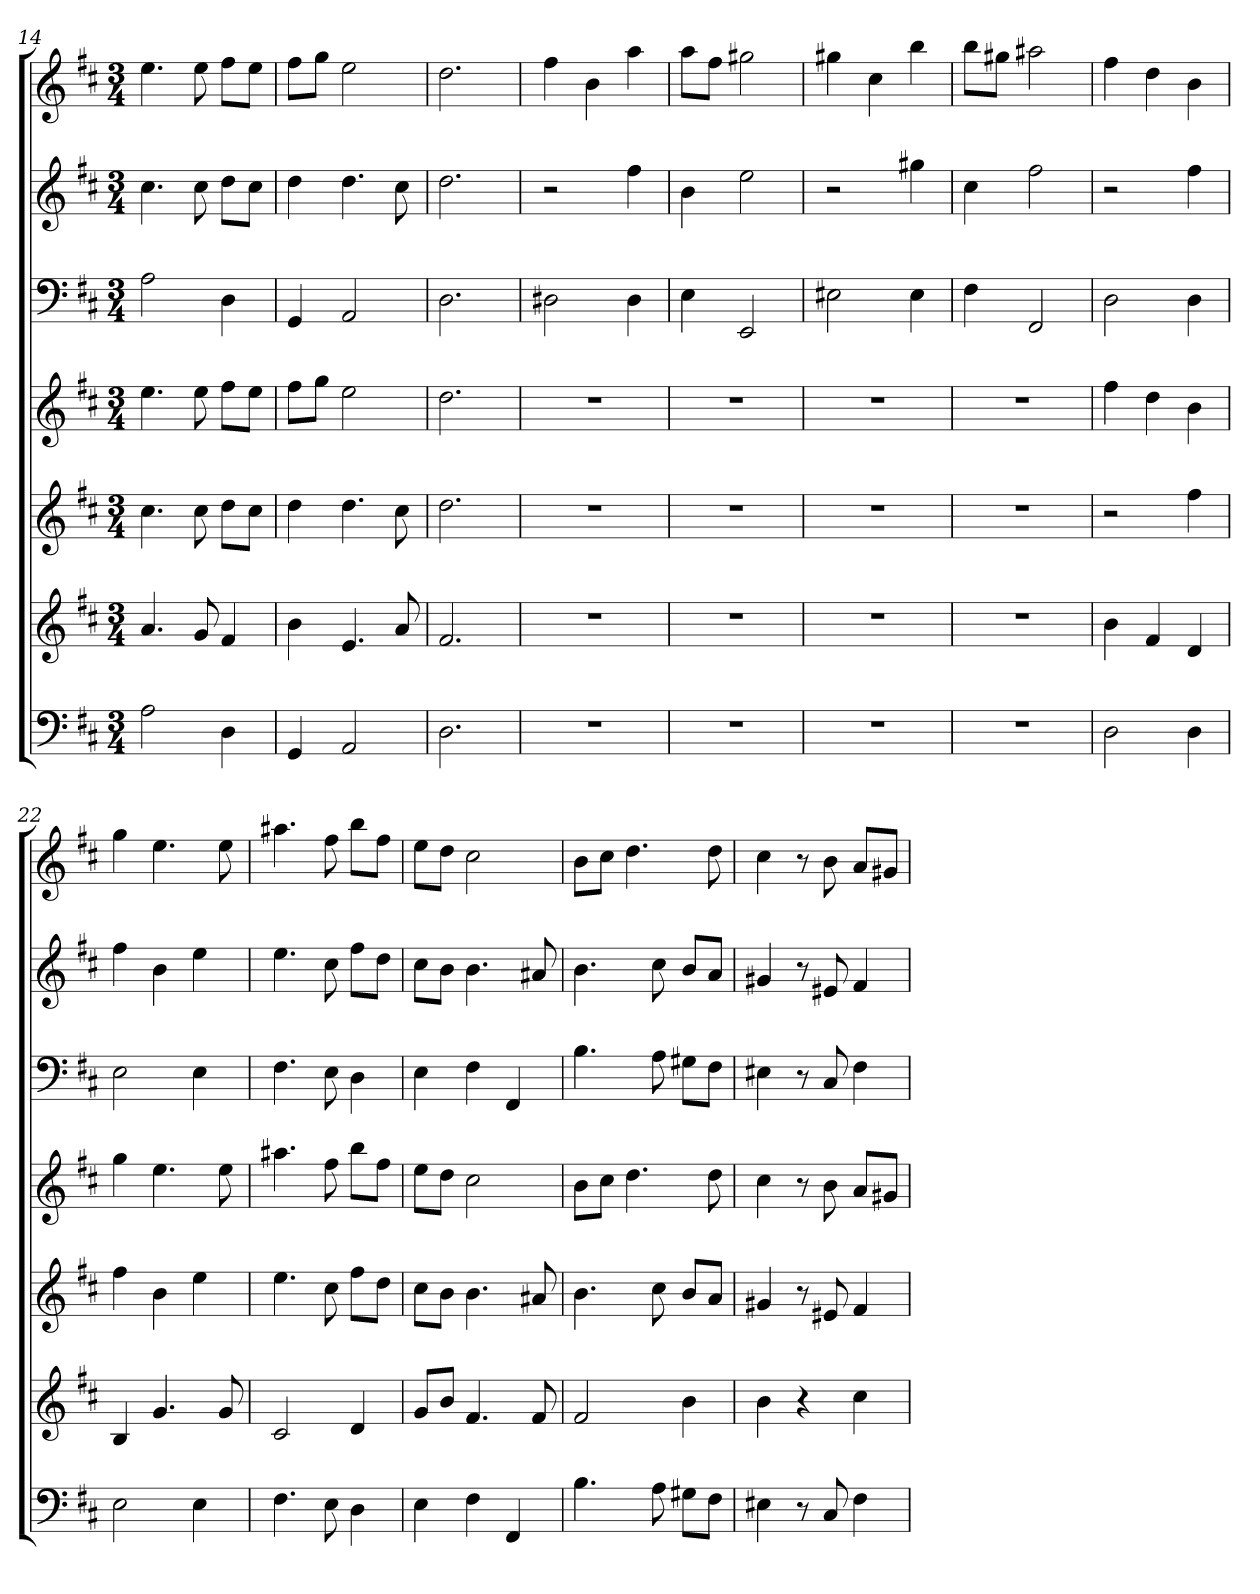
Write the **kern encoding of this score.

**kern	**kern	**kern	**kern	**kern	**kern	**kern
*part7	*part6	*part5	*part4	*part3	*part2	*part1
*staff7	*staff6	*staff5	*staff4	*staff3	*staff2	*staff1
*k[f#c#]	*k[f#c#]	*k[f#c#]	*k[f#c#]	*k[f#c#]	*k[f#c#]	*k[f#c#]
*D:	*D:	*D:	*D:	*D:	*D:	*D:
*M3/4	*M3/4	*M3/4	*M3/4	*M3/4	*M3/4	*M3/4
=14	=14	=14	=14	=14	=14	=14
2A	4.a	4.cc#	4.ee	2A	4.cc#	4.ee
.	8g	8cc#	8ee	.	8cc#	8ee
4D	4f#	8ddL	8ff#L	4D	8ddL	8ff#L
.	.	8cc#J	8eeJ	.	8cc#J	8eeJ
=15	=15	=15	=15	=15	=15	=15
4GG	4b	4dd	8ff#L	4GG	4dd	8ff#L
.	.	.	8ggJ	.	.	8ggJ
2AA	4.e	4.dd	2ee	2AA	4.dd	2ee
.	8a	8cc#	.	.	8cc#	.
=16	=16	=16	=16	=16	=16	=16
2.D	2.f#	2.dd	2.dd	2.D	2.dd	2.dd
=17	=17	=17	=17	=17	=17	=17
2.r	2.r	2.r	2.r	2D#X	2r	4ff#
.	.	.	.	.	.	4b
.	.	.	.	4D#	4ff#	4aa
=18	=18	=18	=18	=18	=18	=18
2.r	2.r	2.r	2.r	4E	4b	8aaL
.	.	.	.	.	.	8ff#J
.	.	.	.	2EE	2ee	2gg#X
=19	=19	=19	=19	=19	=19	=19
2.r	2.r	2.r	2.r	2E#X	2r	4gg#X
.	.	.	.	.	.	4cc#
.	.	.	.	4E#	4gg#X	4bb
=20	=20	=20	=20	=20	=20	=20
2.r	2.r	2.r	2.r	4F#	4cc#	8bbL
.	.	.	.	.	.	8gg#XJ
.	.	.	.	2FF#	2ff#	2aa#X
=21	=21	=21	=21	=21	=21	=21
2D	4b	2r	4ff#	2D	2r	4ff#
.	4f#	.	4dd	.	.	4dd
4D	4d	4ff#	4b	4D	4ff#	4b
=22	=22	=22	=22	=22	=22	=22
2E	4B	4ff#	4gg	2E	4ff#	4gg
.	4.g	4b	4.ee	.	4b	4.ee
4E	.	4ee	.	4E	4ee	.
.	8g	.	8ee	.	.	8ee
=23	=23	=23	=23	=23	=23	=23
4.F#	2c#	4.ee	4.aa#X	4.F#	4.ee	4.aa#X
8E	.	8cc#	8ff#	8E	8cc#	8ff#
4D	4d	8ff#L	8bbL	4D	8ff#L	8bbL
.	.	8ddJ	8ff#J	.	8ddJ	8ff#J
=24	=24	=24	=24	=24	=24	=24
4E	8gL	8cc#L	8eeL	4E	8cc#L	8eeL
.	8bJ	8bJ	8ddJ	.	8bJ	8ddJ
4F#	4.f#	4.b	2cc#	4F#	4.b	2cc#
4FF#	.	.	.	4FF#	.	.
.	8f#	8a#X	.	.	8a#X	.
=25	=25	=25	=25	=25	=25	=25
4.B	2f#	4.b	8bL	4.B	4.b	8bL
.	.	.	8cc#J	.	.	8cc#J
.	.	.	4.dd	.	.	4.dd
8A	.	8cc#	.	8A	8cc#	.
8G#XL	4b	8bL	.	8G#XL	8bL	.
8F#J	.	8aJ	8dd	8F#J	8aJ	8dd
=26	=26	=26	=26	=26	=26	=26
4E#X	4b	4g#X	4cc#	4E#X	4g#X	4cc#
8r	4r	8r	8r	8r	8r	8r
8C#	.	8e#X	8b	8C#	8e#X	8b
4F#	4cc#	4f#	8aL	4F#	4f#	8aL
.	.	.	8g#XJ	.	.	8g#XJ
=	=	=	=	=	=	=
*-	*-	*-	*-	*-	*-	*-
